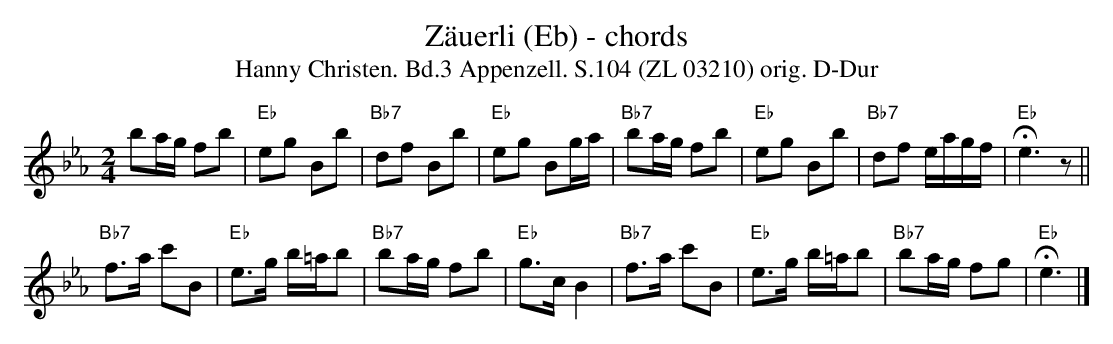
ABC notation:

X:1
T:Zäuerli (Eb) - chords
T:Hanny Christen. Bd.3 Appenzell. S.104 (ZL 03210) orig. D-Dur
M:2/4
L:1/8
K:Ebmaj%%MIDI gchordon
ba/2g/2 fb | "Eb"eg Bb | "Bb7"df Bb | "Eb"eg Bg/2a/2 | \
"Bb7"ba/2g/2 fb | "Eb"eg Bb | "Bb7"df e/2a/2g/2f/2 | !fermata!"Eb"e3 z ||
"Bb7"f>a c'B | "Eb"e>g b/2=a/2b | "Bb7"ba/2g/2 fb | "Eb"g>c B2 | "Bb7"f>a c'B | "Eb"e>g b/2=a/2b | "Bb7"ba/2g/2 fg |"Eb"!fermata!e3 |]
